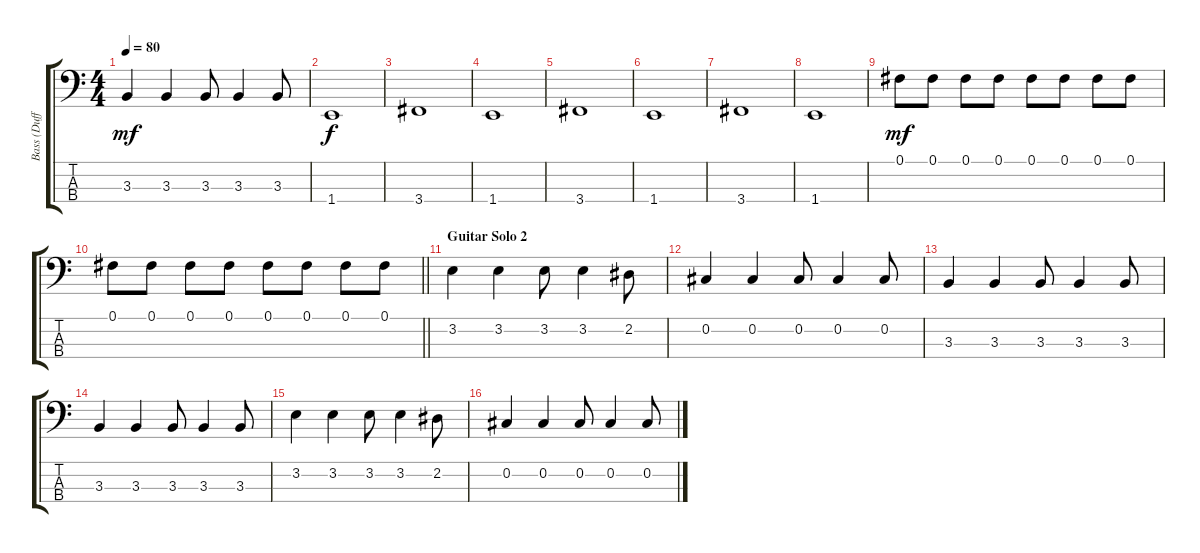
\track ("Bass (Duff)" "Bass (Duff") {instrument electricbasspick}
\staff {score tabs}
\tuning (Gb2 Db2 Ab1 Eb1) {hide}
\ts (4 4)
\tempo 80
\clef f4
\ks c
3.3.4{dy mf} 3.3.4 3.3.8 3.3.4 3.3.8 |
1.4.1{dy f} |
3.4.1 |
1.4.1 |
3.4.1 |
1.4.1 |
3.4.1 |
1.4.1 |
0.1.8{dy mf} 0.1.8 0.1.8 0.1.8 0.1.8 0.1.8 0.1.8 0.1.8 |
\barLineRight lightlight
0.1.8 0.1.8 0.1.8 0.1.8 0.1.8 0.1.8 0.1.8 0.1.8 |
\section ("" "Guitar Solo 2")
3.2.4 3.2.4 3.2.8 3.2.4 2.2.8 |
0.2.4 0.2.4 0.2.8 0.2.4 0.2.8 |
3.3.4 3.3.4 3.3.8 3.3.4 3.3.8 |
3.3.4 3.3.4 3.3.8 3.3.4 3.3.8 |
3.2.4 3.2.4 3.2.8 3.2.4 2.2.8 |
0.2.4 0.2.4 0.2.8 0.2.4 0.2.8
